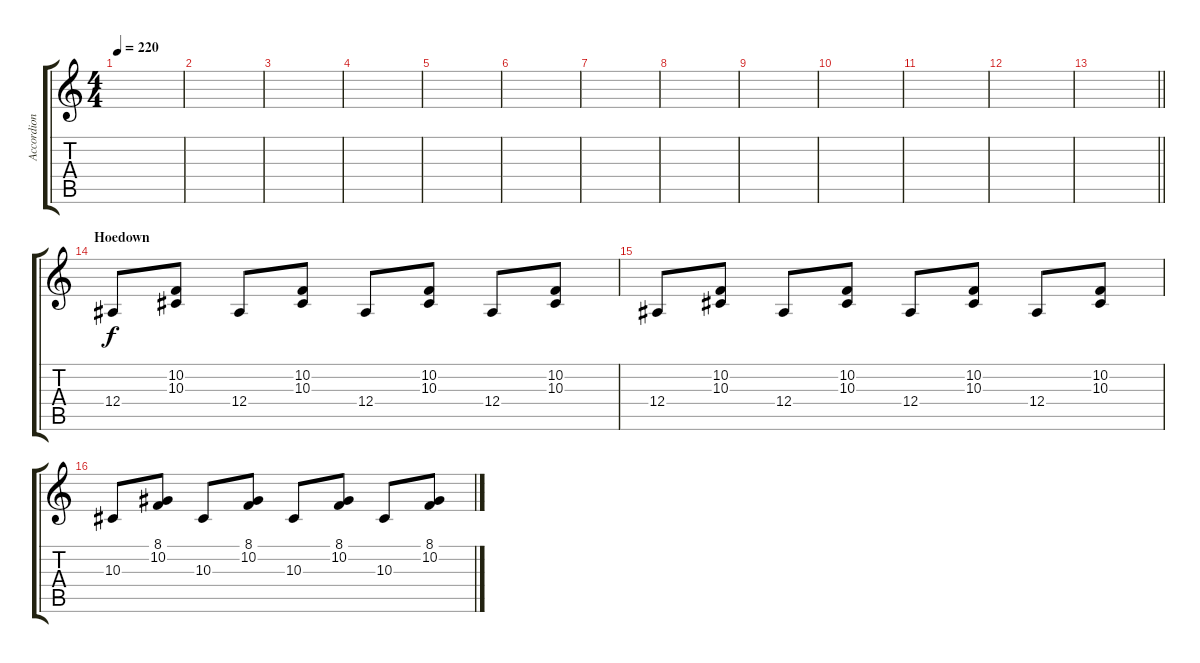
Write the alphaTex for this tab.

\track ("Accordion LH" "Accordion ") {instrument accordion}
\staff {score tabs}
\tuning (C4 G3 Eb3 Bb2 F2 C2) {hide}
\ts (4 4)
\tempo 220
\clef g2
\ks c
|
|
|
|
|
|
|
|
|
|
|
|
\barLineRight lightlight
|
\section ("" "Hoedown")
12.4.8 (10.2 10.3).8 12.4.8 (10.2 10.3).8 12.4.8 (10.2 10.3).8 12.4.8 (10.2 10.3).8 |
12.4.8 (10.2 10.3).8 12.4.8 (10.2 10.3).8 12.4.8 (10.2 10.3).8 12.4.8 (10.2 10.3).8 |
10.3.8 (8.1 10.2).8 10.3.8 (8.1 10.2).8 10.3.8 (8.1 10.2).8 10.3.8 (8.1 10.2).8
